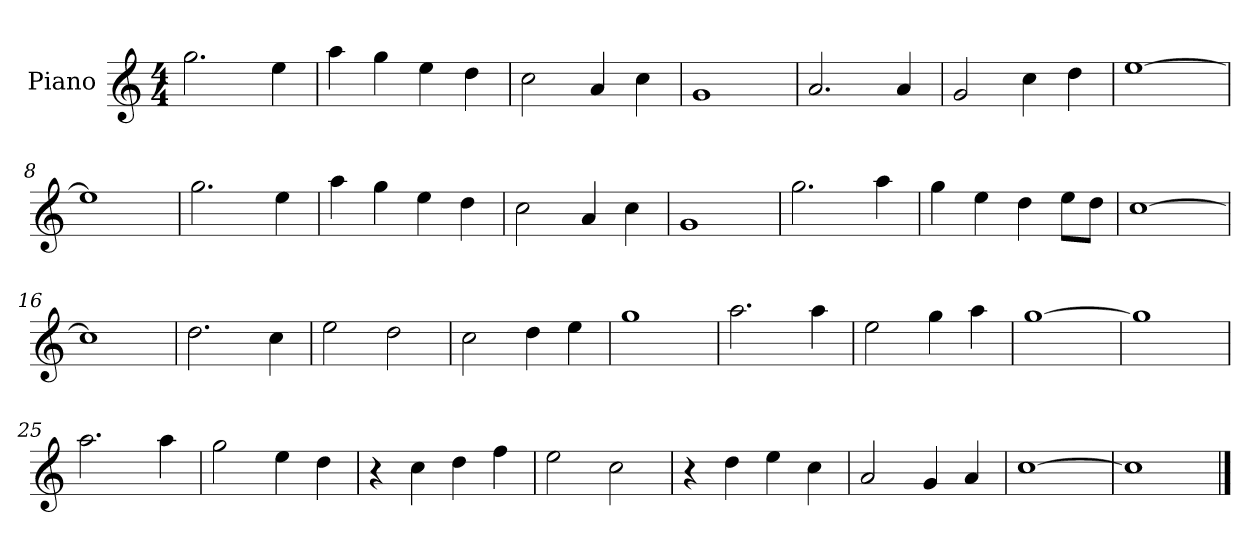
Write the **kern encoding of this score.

**kern
*part1
*staff1
*I"Piano
*I'Pno.
*clefG2
*k[]
*M4/4
=1
2.gg\
*MM160
4ee\
=2
4aa\
4gg\
4ee\
4dd\
=3
2cc\
4a/
4cc\
=4
1g
!!LO:LB:g=z
=5
2.a/
4a/
=6
2g/
4cc\
4dd\
=7
[1ee
=8
1ee]
!!LO:LB:g=z
=9
2.gg\
4ee\
=10
4aa\
4gg\
4ee\
4dd\
=11
2cc\
4a/
4cc\
=12
1g
!!LO:LB:g=z
=13
2.gg\
4aa\
=14
4gg\
4ee\
4dd\
8ee\L
8dd\J
=15
[1cc
=16
1cc]
!!LO:LB:g=z
=17
2.dd\
4cc\
=18
2ee\
2dd\
=19
2cc\
4dd\
4ee\
=20
1gg
!!LO:LB:g=z
=21
2.aa\
4aa\
=22
2ee\
4gg\
4aa\
=23
[1gg
=24
1gg]
!!LO:LB:g=z
=25
2.aa\
4aa\
=26
2gg\
4ee\
4dd\
=27
4r
4cc\
4dd\
4ff\
=28
2ee\
2cc\
!!LO:LB:g=z
=29
4r
4dd\
4ee\
4cc\
=30
2a/
4g/
4a/
=31
[1cc
=32
1cc]
==
*-
